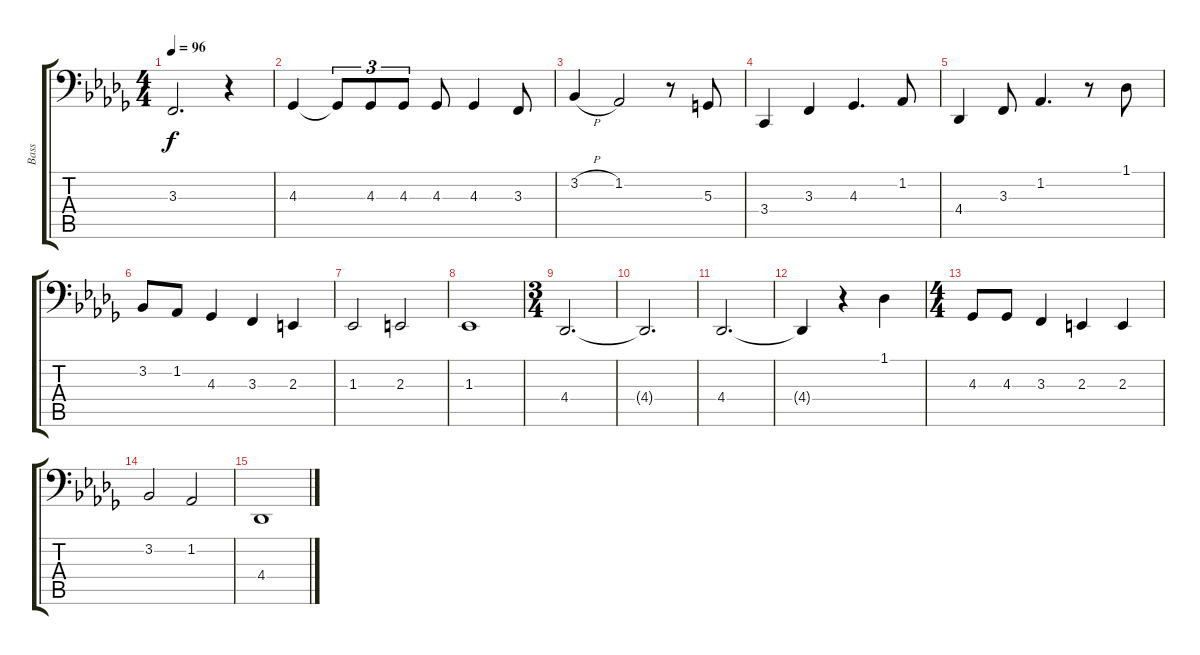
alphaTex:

\track ("Bass" "Bass") {instrument lead6voice}
\staff {score tabs}
\tuning (C3 G2 D2 A1 E1 B0) {hide}
\ts (4 4)
\tempo 96
\clef f4
\ks db
3.3{t}.2{d dy f} r.4 |
4.3.4 4.3{t}.8{tu (3 2)} 4.3.8{tu (3 2)} 4.3.8{tu (3 2)} 4.3.8 4.3.4 3.3.8 |
3.2{h}.4 1.2.2 r.8 5.3.8 |
3.4.4 3.3.4 4.3.4{d} 1.2.8 |
4.4.4 3.3.8 1.2.4{d} r.8 1.1.8 |
3.2.8 1.2.8 4.3.4 3.3.4 2.3.4 |
1.3.2 2.3.2 |
1.3.1 |
\ts (3 4)
4.4.2{d} |
4.4{t}.2{d} |
4.4.2{d} |
4.4{t}.4 r.4 1.1.4 |
\ts (4 4)
4.3.8 4.3.8 3.3.4 2.3.4 2.3.4 |
3.2.2 1.2.2 |
4.4.1
